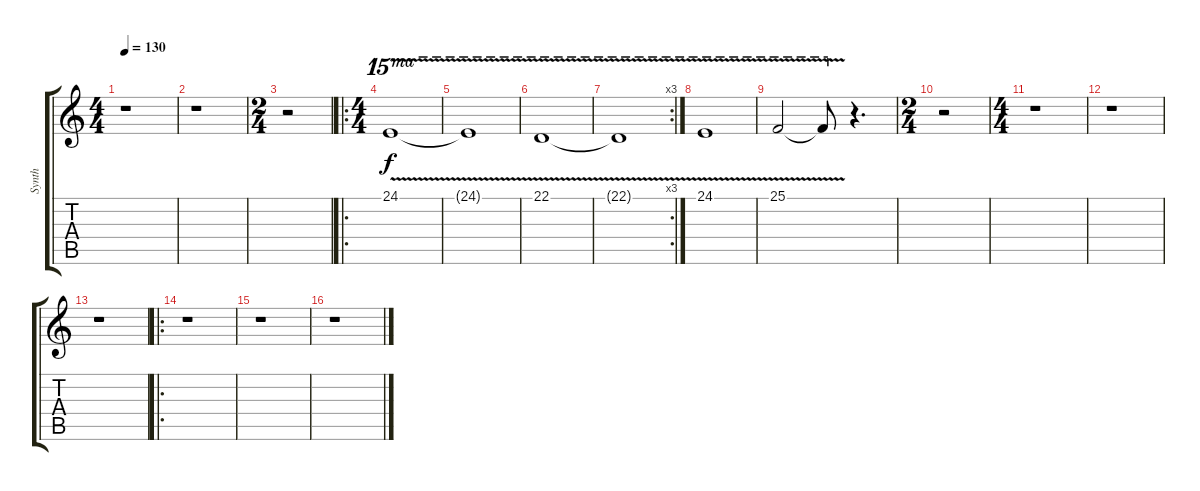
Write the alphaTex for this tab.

\track ("Synth" "Synth") {instrument rockorgan}
\staff {score tabs}
\tuning (E4 B3 G3 D3 A2 E2) {hide}
\ts (4 4)
\tempo 130
\clef g2
\ks c
r.1{dy f} |
r.1 |
\ts (2 4)
r.2 |
\ro
\ts (4 4)
24.1{v}.1{ot 15ma} |
24.1{v t}.1{ot 15ma} |
22.1{v}.1{ot 15ma} |
\rc 3
22.1{v t}.1{ot 15ma} |
24.1{v}.1{ot 15ma} |
25.1{v}.2{ot 15ma} 25.1{v t}.8{ot 15ma} r.4{d} |
\ts (2 4)
r.2 |
\ts (4 4)
r.1 |
r.1 |
r.1 |
\ro
r.1 |
r.1 |
r.1
